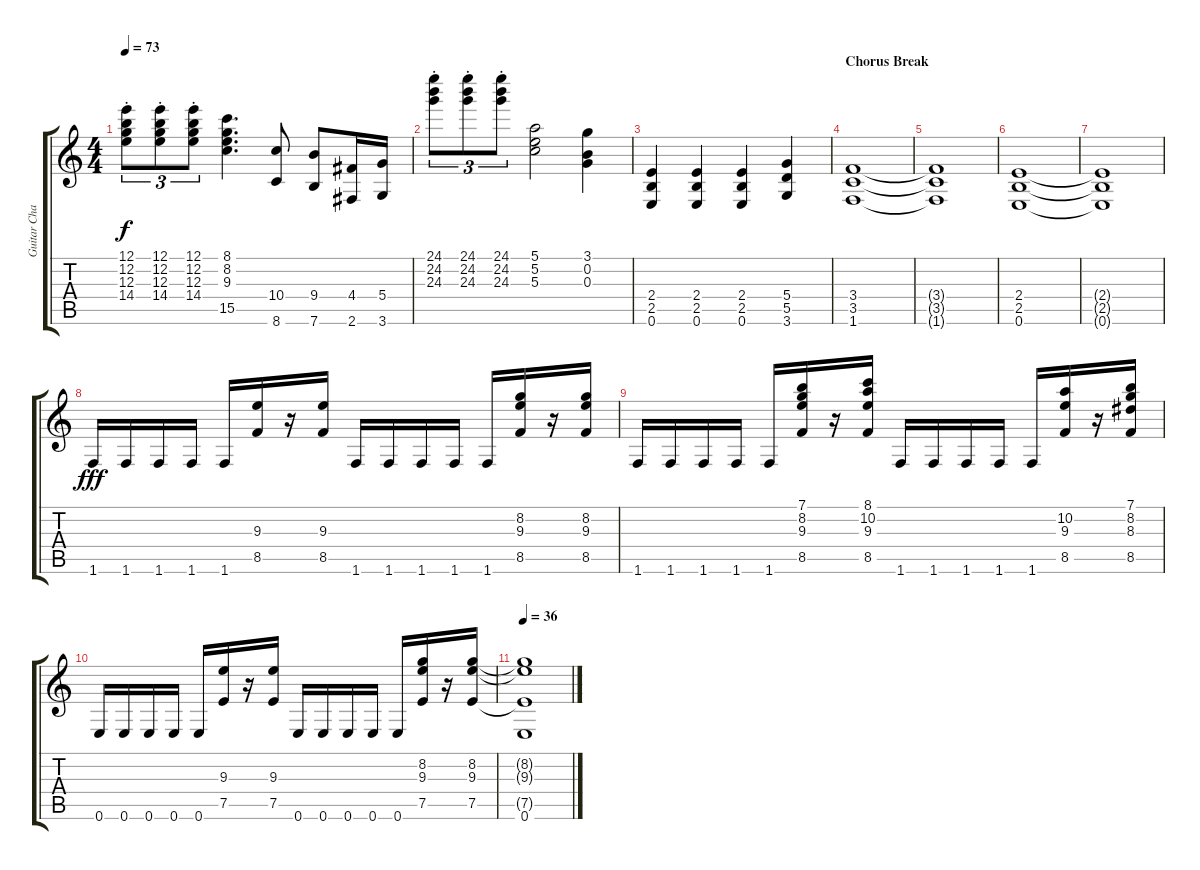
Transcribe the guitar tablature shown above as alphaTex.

\track ("Guitar Channel 1" "Guitar Cha") {instrument overdrivenguitar}
\staff {score tabs}
\tuning (E4 B3 G3 D3 A2 E2) {hide}
\ts (4 4)
\tempo 73
\clef g2
\ks c
(12.1{st} 12.2{st} 12.3{st} 14.4).8{tu (3 2) dy f} (12.1{st} 12.2{st} 12.3{st} 14.4).8{tu (3 2)} (12.1{st} 12.2{st} 12.3{st} 14.4).8{tu (3 2)} (8.1 8.2 9.3 15.5).4{d} (10.4 8.6).8 (9.4 7.6).8 (4.4 2.6).16 (5.4 3.6).16 |
(24.1{st} 24.2{st} 24.3{st}).8{tu (3 2)} (24.1{st} 24.2{st} 24.3{st}).8{tu (3 2)} (24.1{st} 24.2{st} 24.3{st}).8{tu (3 2)} (5.1 5.2 5.3).2 (3.1 0.2 0.3).4 |
(2.4 2.5 0.6).4 (2.4 2.5 0.6).4 (2.4 2.5 0.6).4 (5.4 5.5 3.6).4 |
\section ("" "Chorus Break")
(3.4 3.5 1.6).1 |
(3.4{t} 3.5{t} 1.6{t}).1 |
(2.4 2.5 0.6).1 |
(2.4{t} 2.5{t} 0.6{t}).1 |
1.6.16{dy fff} 1.6.16 1.6.16 1.6.16 1.6.16 (9.3 8.5).16 r.16 (9.3 8.5).16 1.6.16 1.6.16 1.6.16 1.6.16 1.6.16 (8.2 9.3 8.5).16 r.16 (8.2 9.3 8.5).16 |
1.6.16 1.6.16 1.6.16 1.6.16 1.6.16 (7.1 8.2 9.3 8.5).16 r.16 (8.1 10.2 9.3 8.5).16 1.6.16 1.6.16 1.6.16 1.6.16 1.6.16 (10.2 9.3 8.5).16 r.16 (7.1 8.2 8.3 8.5).16 |
0.6.16 0.6.16 0.6.16 0.6.16 0.6.16 (9.3 7.5).16 r.16 (9.3 7.5).16 0.6.16 0.6.16 0.6.16 0.6.16 0.6.16 (8.2 9.3 7.5).16 r.16 (8.2 9.3 7.5).16 |
\tempo 36
(8.2{t} 9.3{t} 7.5{t} 0.6).1
